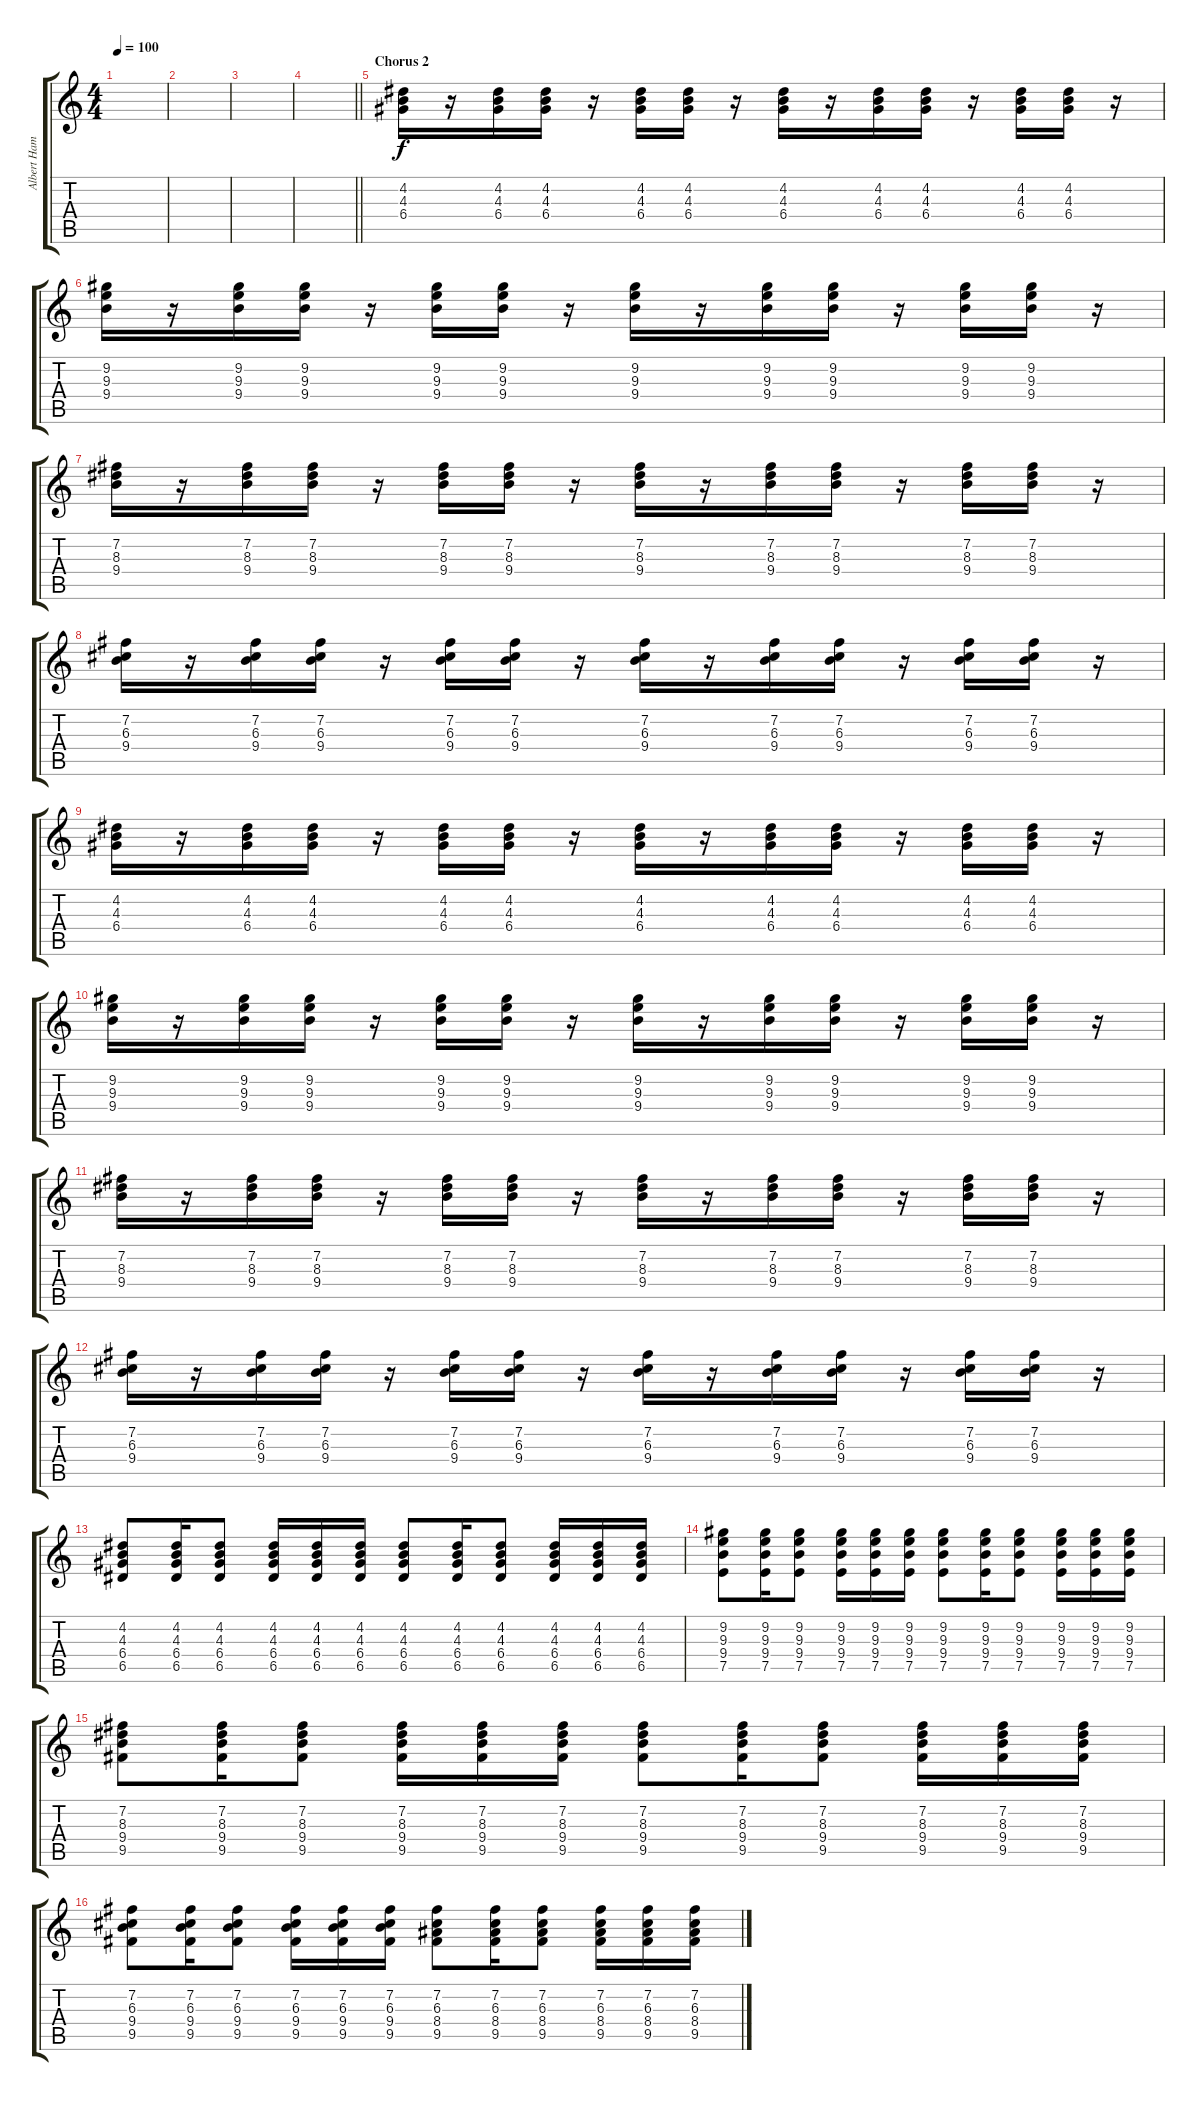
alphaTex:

\track ("Albert Hammond Jr." "Albert Ham") {instrument overdrivenguitar}
\staff {score tabs}
\tuning (E4 B3 G3 D3 A2 E2) {hide}
\ts (4 4)
\tempo 100
\clef g2
\ks c
|
|
|
\barLineRight lightlight
|
\section ("" "Chorus 2")
(4.2 4.3 6.4).16 r.16 (4.2 4.3 6.4).16 (4.2 4.3 6.4).16 r.16 (4.2 4.3 6.4).16 (4.2 4.3 6.4).16 r.16 (4.2 4.3 6.4).16 r.16 (4.2 4.3 6.4).16 (4.2 4.3 6.4).16 r.16 (4.2 4.3 6.4).16 (4.2 4.3 6.4).16 r.16 |
(9.2 9.3 9.4).16 r.16 (9.2 9.3 9.4).16 (9.2 9.3 9.4).16 r.16 (9.2 9.3 9.4).16 (9.2 9.3 9.4).16 r.16 (9.2 9.3 9.4).16 r.16 (9.2 9.3 9.4).16 (9.2 9.3 9.4).16 r.16 (9.2 9.3 9.4).16 (9.2 9.3 9.4).16 r.16 |
(7.2 8.3 9.4).16 r.16 (7.2 8.3 9.4).16 (7.2 8.3 9.4).16 r.16 (7.2 8.3 9.4).16 (7.2 8.3 9.4).16 r.16 (7.2 8.3 9.4).16 r.16 (7.2 8.3 9.4).16 (7.2 8.3 9.4).16 r.16 (7.2 8.3 9.4).16 (7.2 8.3 9.4).16 r.16 |
(7.2 6.3 9.4).16 r.16 (7.2 6.3 9.4).16 (7.2 6.3 9.4).16 r.16 (7.2 6.3 9.4).16 (7.2 6.3 9.4).16 r.16 (7.2 6.3 9.4).16 r.16 (7.2 6.3 9.4).16 (7.2 6.3 9.4).16 r.16 (7.2 6.3 9.4).16 (7.2 6.3 9.4).16 r.16 |
(4.2 4.3 6.4).16 r.16 (4.2 4.3 6.4).16 (4.2 4.3 6.4).16 r.16 (4.2 4.3 6.4).16 (4.2 4.3 6.4).16 r.16 (4.2 4.3 6.4).16 r.16 (4.2 4.3 6.4).16 (4.2 4.3 6.4).16 r.16 (4.2 4.3 6.4).16 (4.2 4.3 6.4).16 r.16 |
(9.2 9.3 9.4).16 r.16 (9.2 9.3 9.4).16 (9.2 9.3 9.4).16 r.16 (9.2 9.3 9.4).16 (9.2 9.3 9.4).16 r.16 (9.2 9.3 9.4).16 r.16 (9.2 9.3 9.4).16 (9.2 9.3 9.4).16 r.16 (9.2 9.3 9.4).16 (9.2 9.3 9.4).16 r.16 |
(7.2 8.3 9.4).16 r.16 (7.2 8.3 9.4).16 (7.2 8.3 9.4).16 r.16 (7.2 8.3 9.4).16 (7.2 8.3 9.4).16 r.16 (7.2 8.3 9.4).16 r.16 (7.2 8.3 9.4).16 (7.2 8.3 9.4).16 r.16 (7.2 8.3 9.4).16 (7.2 8.3 9.4).16 r.16 |
(7.2 6.3 9.4).16 r.16 (7.2 6.3 9.4).16 (7.2 6.3 9.4).16 r.16 (7.2 6.3 9.4).16 (7.2 6.3 9.4).16 r.16 (7.2 6.3 9.4).16 r.16 (7.2 6.3 9.4).16 (7.2 6.3 9.4).16 r.16 (7.2 6.3 9.4).16 (7.2 6.3 9.4).16 r.16 |
(4.2 4.3 6.4 6.5).8 (4.2 4.3 6.4 6.5).16 (4.2 4.3 6.4 6.5).8 (4.2 4.3 6.4 6.5).16 (4.2 4.3 6.4 6.5).16 (4.2 4.3 6.4 6.5).16 (4.2 4.3 6.4 6.5).8 (4.2 4.3 6.4 6.5).16 (4.2 4.3 6.4 6.5).8 (4.2 4.3 6.4 6.5).16 (4.2 4.3 6.4 6.5).16 (4.2 4.3 6.4 6.5).16 |
(9.2 9.3 9.4 7.5).8 (9.2 9.3 9.4 7.5).16 (9.2 9.3 9.4 7.5).8 (9.2 9.3 9.4 7.5).16 (9.2 9.3 9.4 7.5).16 (9.2 9.3 9.4 7.5).16 (9.2 9.3 9.4 7.5).8 (9.2 9.3 9.4 7.5).16 (9.2 9.3 9.4 7.5).8 (9.2 9.3 9.4 7.5).16 (9.2 9.3 9.4 7.5).16 (9.2 9.3 9.4 7.5).16 |
(7.2 8.3 9.4 9.5).8 (7.2 8.3 9.4 9.5).16 (7.2 8.3 9.4 9.5).8 (7.2 8.3 9.4 9.5).16 (7.2 8.3 9.4 9.5).16 (7.2 8.3 9.4 9.5).16 (7.2 8.3 9.4 9.5).8 (7.2 8.3 9.4 9.5).16 (7.2 8.3 9.4 9.5).8 (7.2 8.3 9.4 9.5).16 (7.2 8.3 9.4 9.5).16 (7.2 8.3 9.4 9.5).16 |
(7.2 6.3 9.4 9.5).8 (7.2 6.3 9.4 9.5).16 (7.2 6.3 9.4 9.5).8 (7.2 6.3 9.4 9.5).16 (7.2 6.3 9.4 9.5).16 (7.2 6.3 9.4 9.5).16 (7.2 6.3 8.4 9.5).8 (7.2 6.3 8.4 9.5).16 (7.2 6.3 8.4 9.5).8 (7.2 6.3 8.4 9.5).16 (7.2 6.3 8.4 9.5).16 (7.2 6.3 8.4 9.5).16
